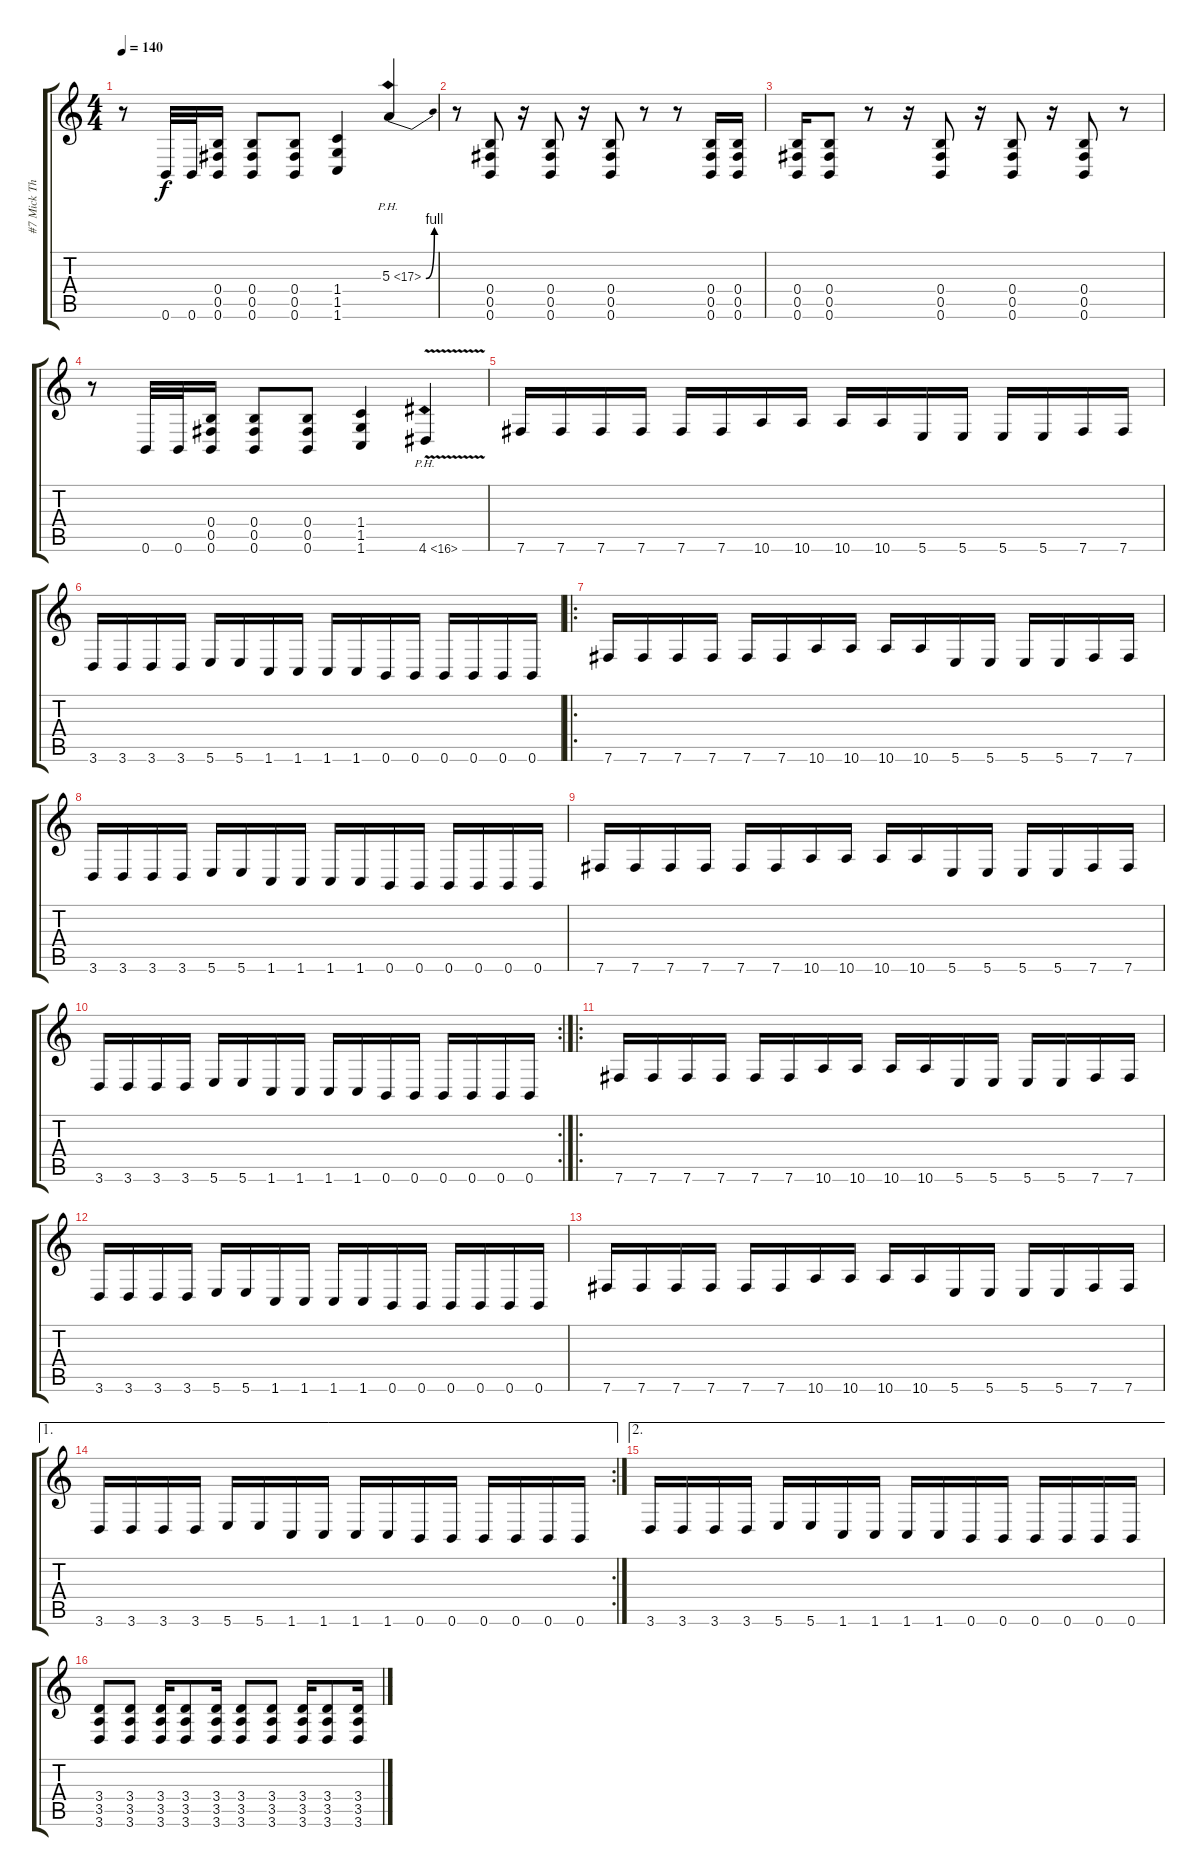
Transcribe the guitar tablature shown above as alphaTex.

\track ("#7 Mick Thompson" "#7 Mick Th") {instrument distortionguitar}
\staff {score tabs}
\tuning (Db4 Ab3 E3 B2 Gb2 B1) {hide}
\ts (4 4)
\tempo 140
\clef g2
\ks c
r.8{dy f} 0.6.32 0.6.32 (0.4 0.5 0.6).16 (0.4 0.5 0.6).8 (0.4 0.5 0.6).8 (1.4 1.5 1.6).4 5.3{be (bend 0 0 60 4) ph 12}.4 |
r.8 (0.4 0.5 0.6).8 r.16 (0.4 0.5 0.6).8 r.16 (0.4 0.5 0.6).8 r.8 r.8 (0.4 0.5 0.6).16 (0.4 0.5 0.6).16 |
(0.4 0.5 0.6).16 (0.4 0.5 0.6).8 r.8 r.16 (0.4 0.5 0.6).8 r.16 (0.4 0.5 0.6).8 r.16 (0.4 0.5 0.6).8 r.8 |
r.8 0.6.32 0.6.32 (0.4 0.5 0.6).16 (0.4 0.5 0.6).8 (0.4 0.5 0.6).8 (1.4 1.5 1.6).4 4.6{ph 12 v}.4 |
7.6.16 7.6.16 7.6.16 7.6.16 7.6.16 7.6.16 10.6.16 10.6.16 10.6.16 10.6.16 5.6.16 5.6.16 5.6.16 5.6.16 7.6.16 7.6.16 |
3.6.16 3.6.16 3.6.16 3.6.16 5.6.16 5.6.16 1.6.16 1.6.16 1.6.16 1.6.16 0.6.16 0.6.16 0.6.16 0.6.16 0.6.16 0.6.16 |
\ro
7.6.16 7.6.16 7.6.16 7.6.16 7.6.16 7.6.16 10.6.16 10.6.16 10.6.16 10.6.16 5.6.16 5.6.16 5.6.16 5.6.16 7.6.16 7.6.16 |
3.6.16 3.6.16 3.6.16 3.6.16 5.6.16 5.6.16 1.6.16 1.6.16 1.6.16 1.6.16 0.6.16 0.6.16 0.6.16 0.6.16 0.6.16 0.6.16 |
7.6.16 7.6.16 7.6.16 7.6.16 7.6.16 7.6.16 10.6.16 10.6.16 10.6.16 10.6.16 5.6.16 5.6.16 5.6.16 5.6.16 7.6.16 7.6.16 |
\rc 2
3.6.16 3.6.16 3.6.16 3.6.16 5.6.16 5.6.16 1.6.16 1.6.16 1.6.16 1.6.16 0.6.16 0.6.16 0.6.16 0.6.16 0.6.16 0.6.16 |
\ro
7.6.16 7.6.16 7.6.16 7.6.16 7.6.16 7.6.16 10.6.16 10.6.16 10.6.16 10.6.16 5.6.16 5.6.16 5.6.16 5.6.16 7.6.16 7.6.16 |
3.6.16 3.6.16 3.6.16 3.6.16 5.6.16 5.6.16 1.6.16 1.6.16 1.6.16 1.6.16 0.6.16 0.6.16 0.6.16 0.6.16 0.6.16 0.6.16 |
7.6.16 7.6.16 7.6.16 7.6.16 7.6.16 7.6.16 10.6.16 10.6.16 10.6.16 10.6.16 5.6.16 5.6.16 5.6.16 5.6.16 7.6.16 7.6.16 |
\ae 1
\rc 2
3.6.16 3.6.16 3.6.16 3.6.16 5.6.16 5.6.16 1.6.16 1.6.16 1.6.16 1.6.16 0.6.16 0.6.16 0.6.16 0.6.16 0.6.16 0.6.16 |
\ae 2
3.6.16 3.6.16 3.6.16 3.6.16 5.6.16 5.6.16 1.6.16 1.6.16 1.6.16 1.6.16 0.6.16 0.6.16 0.6.16 0.6.16 0.6.16 0.6.16 |
(3.4 3.5 3.6).8 (3.4 3.5 3.6).8 (3.4 3.5 3.6).16 (3.4 3.5 3.6).8 (3.4 3.5 3.6).16 (3.4 3.5 3.6).8 (3.4 3.5 3.6).8 (3.4 3.5 3.6).16 (3.4 3.5 3.6).8 (3.4 3.5 3.6).16
